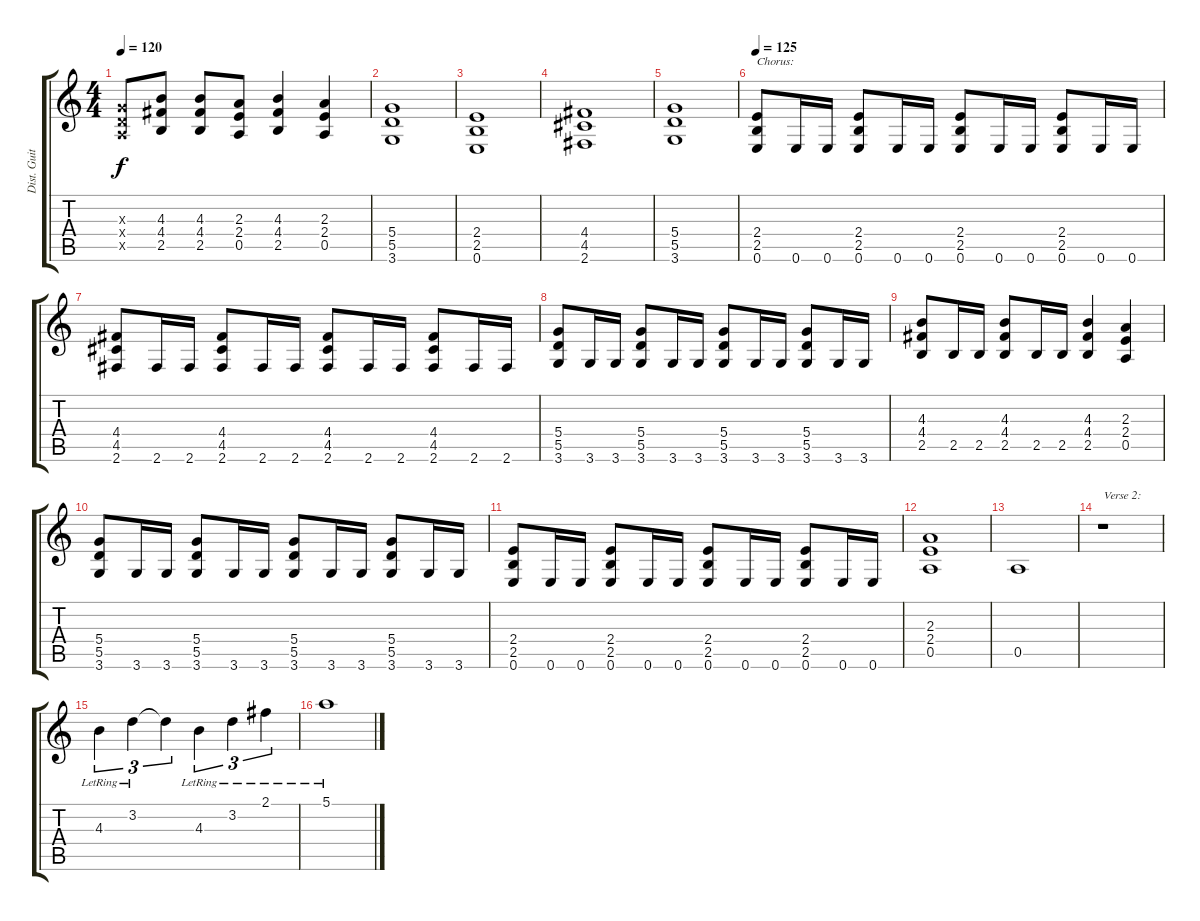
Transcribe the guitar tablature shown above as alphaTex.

\track ("Dist. Guitar 1" "Dist. Guit") {instrument overdrivenguitar}
\staff {score tabs}
\tuning (E4 B3 G3 D3 A2 E2) {hide}
\ts (4 4)
\tempo 120
\clef g2
\ks c
(0.3{x} 0.4{x} 0.5{x}).8{dy f} (4.3 4.4 2.5).8 (4.3 4.4 2.5).8 (2.3 2.4 0.5).8 (4.3 4.4 2.5).4 (2.3 2.4 0.5).4 |
(5.4 5.5 3.6).1 |
(2.4 2.5 0.6).1 |
(4.4 4.5 2.6).1 |
(5.4 5.5 3.6).1 |
\tempo 125
(2.4 2.5 0.6).8{txt "Chorus:" volume 10 instrument overdrivenguitar} 0.6.16 0.6.16 (2.4 2.5 0.6).8 0.6.16 0.6.16 (2.4 2.5 0.6).8 0.6.16 0.6.16 (2.4 2.5 0.6).8 0.6.16 0.6.16 |
(4.4 4.5 2.6).8 2.6.16 2.6.16 (4.4 4.5 2.6).8 2.6.16 2.6.16 (4.4 4.5 2.6).8 2.6.16 2.6.16 (4.4 4.5 2.6).8 2.6.16 2.6.16 |
(5.4 5.5 3.6).8 3.6.16 3.6.16 (5.4 5.5 3.6).8 3.6.16 3.6.16 (5.4 5.5 3.6).8 3.6.16 3.6.16 (5.4 5.5 3.6).8 3.6.16 3.6.16 |
(4.3 4.4 2.5).8 2.5.16 2.5.16 (4.3 4.4 2.5).8 2.5.16 2.5.16 (4.3 4.4 2.5).4 (2.3 2.4 0.5).4 |
(5.4 5.5 3.6).8 3.6.16 3.6.16 (5.4 5.5 3.6).8 3.6.16 3.6.16 (5.4 5.5 3.6).8 3.6.16 3.6.16 (5.4 5.5 3.6).8 3.6.16 3.6.16 |
(2.4 2.5 0.6).8 0.6.16 0.6.16 (2.4 2.5 0.6).8 0.6.16 0.6.16 (2.4 2.5 0.6).8 0.6.16 0.6.16 (2.4 2.5 0.6).8 0.6.16 0.6.16 |
(2.3 2.4 0.5).1 |
0.5.1 |
r.1{txt "Verse 2:"} |
4.3{lr}.4{tu (3 2) volume 16 instrument electricguitarmuted} 3.2{lr}.4{tu (3 2)} 3.2{t}.4{tu (3 2)} 4.3{lr}.4{tu (3 2)} 3.2{lr}.4{tu (3 2)} 2.1{lr}.4{tu (3 2)} |
5.1{lr}.1
